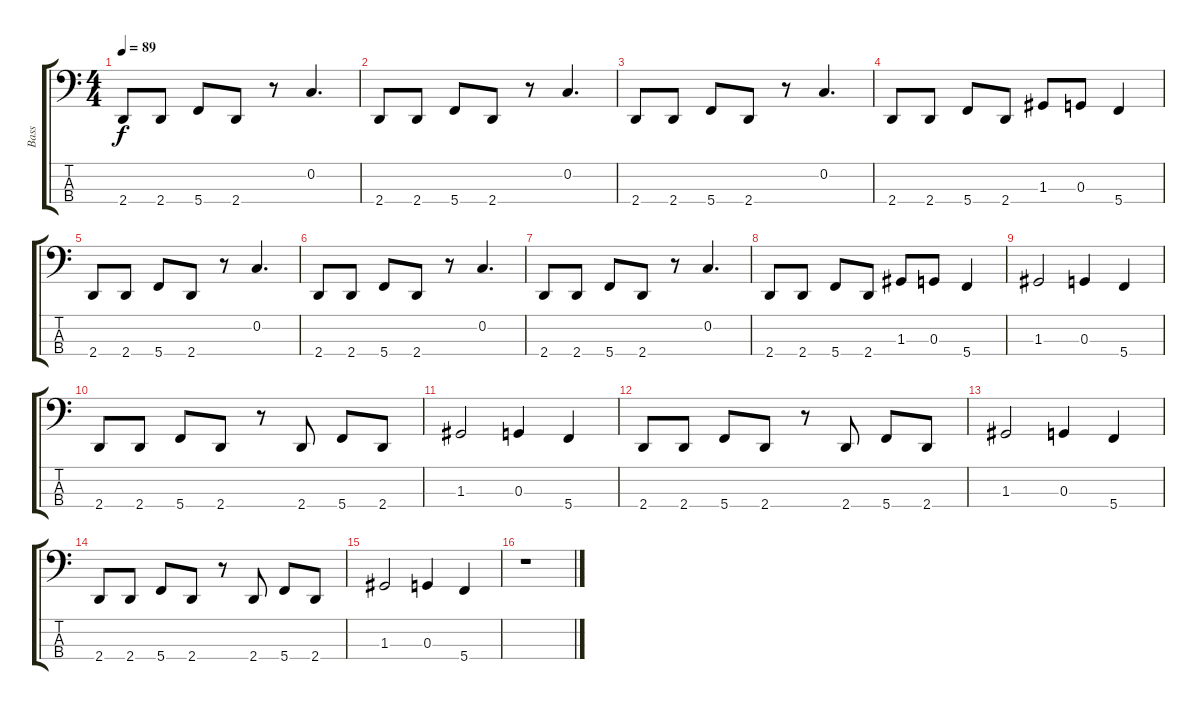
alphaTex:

\track ("Bass" "Bass") {instrument electricbassfinger}
\staff {score tabs}
\tuning (F2 C2 G1 C1) {hide}
\ts (4 4)
\tempo 89
\clef f4
\ks c
2.4.8{dy f} 2.4.8 5.4.8 2.4.8 r.8 0.2.4{d} |
2.4.8 2.4.8 5.4.8 2.4.8 r.8 0.2.4{d} |
2.4.8 2.4.8 5.4.8 2.4.8 r.8 0.2.4{d} |
2.4.8 2.4.8 5.4.8 2.4.8 1.3.8 0.3.8 5.4.4 |
2.4.8 2.4.8 5.4.8 2.4.8 r.8 0.2.4{d} |
2.4.8 2.4.8 5.4.8 2.4.8 r.8 0.2.4{d} |
2.4.8 2.4.8 5.4.8 2.4.8 r.8 0.2.4{d} |
2.4.8 2.4.8 5.4.8 2.4.8 1.3.8 0.3.8 5.4.4 |
1.3.2 0.3.4 5.4.4 |
2.4.8 2.4.8 5.4.8 2.4.8 r.8 2.4.8 5.4.8 2.4.8 |
1.3.2 0.3.4 5.4.4 |
2.4.8 2.4.8 5.4.8 2.4.8 r.8 2.4.8 5.4.8 2.4.8 |
1.3.2 0.3.4 5.4.4 |
2.4.8 2.4.8 5.4.8 2.4.8 r.8 2.4.8 5.4.8 2.4.8 |
1.3.2 0.3.4 5.4.4 |
r.1
